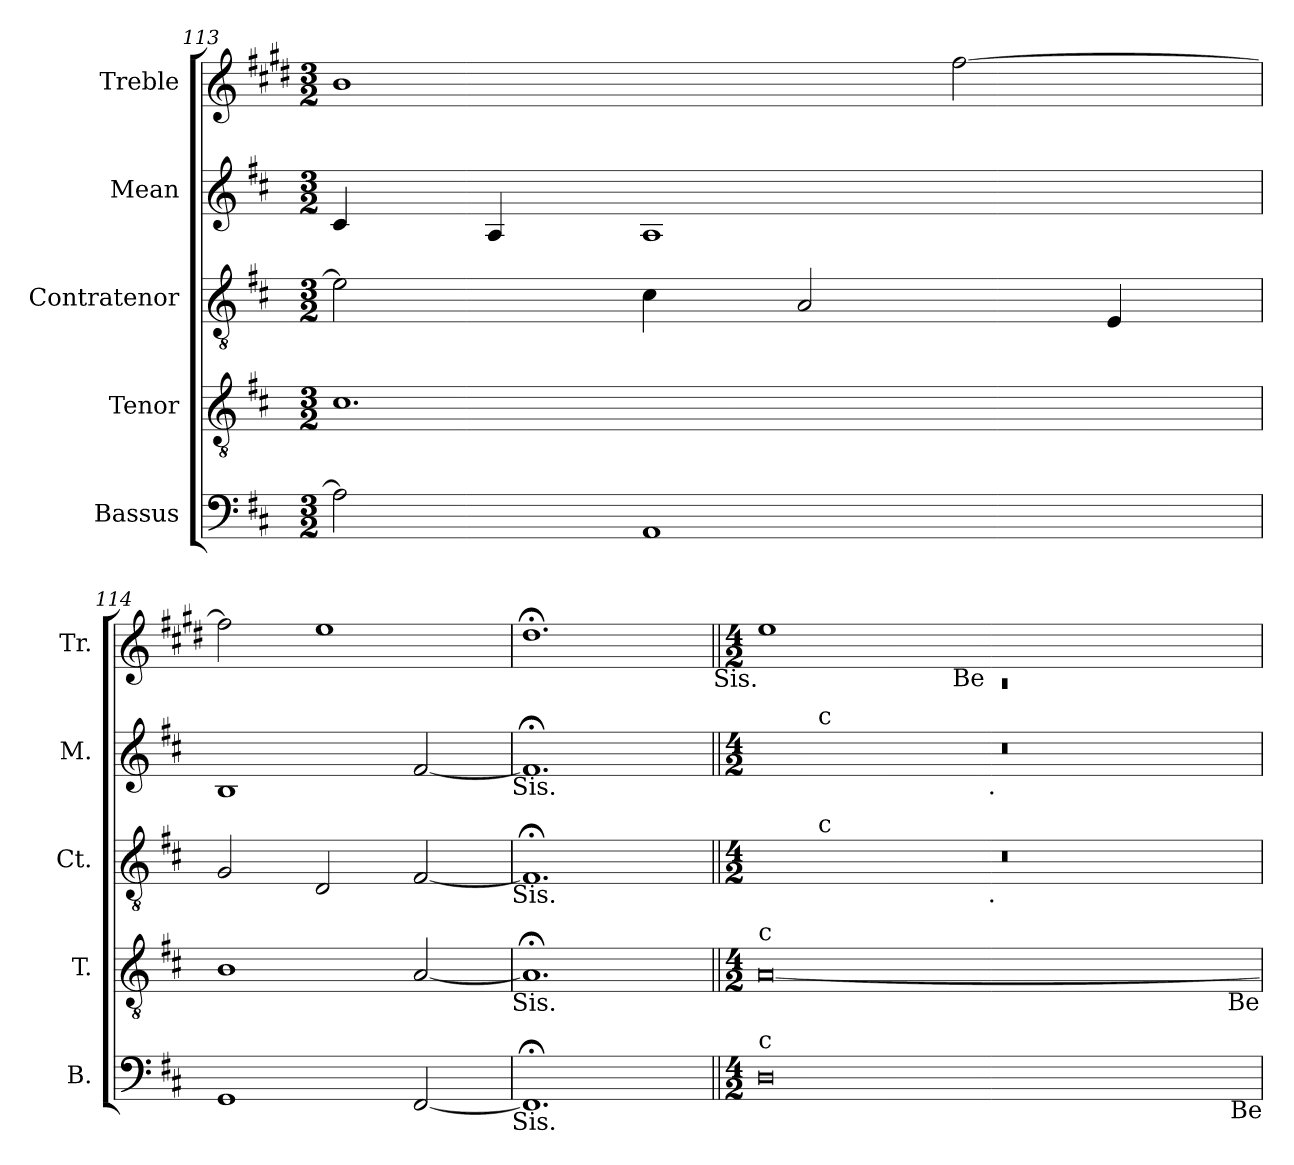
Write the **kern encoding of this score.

**kern	**kern	**kern	**kern	**kern
*part5	*part4	*part3	*part2	*part1
*staff5	*staff4	*staff3	*staff2	*staff1
*I"Bassus	*I"Tenor	*I"Contratenor	*I"Mean	*I"Treble
*I'B.	*I'T.	*I'Ct.	*I'M.	*I'Tr.
*clefF4	*clefGv2	*clefGv2	*clefG2	*clefG2
*ITrd7c12	*	*	*	*ITrd1c2
*k[f#c#]	*k[f#c#]	*k[f#c#]	*k[f#c#]	*k[f#c#]
*D:	*D:	*D:	*D:	*D:
*M3/2	*M3/2	*M3/2	*M3/2	*M3/2
=113	=113	=113	=113	=113
2AA\]	1.c#	2e\]	4c#/	1a
.	.	.	4A/	.
1AAA	.	4c#\	1A	.
.	.	2A/	.	.
.	.	.	.	[>2ee\
.	.	4E/	.	.
=114	=114	=114	=114	=114
1GGG	1B	2G/	1B	2ee\]
.	.	2D/	.	1dd
[<2FFF#/	[<2A/	[<2F#/	[<2f#/	.
!	!	!	!LO:TX:b:t=Sis.	!
!	!	!LO:TX:b:t=Sis.	!	!
!	!LO:TX:b:t=Sis.	!	!	!
!LO:TX:b:t=Sis.	!	!	!	!
=115	=115	=115	=115	=115
1.FFF#;]	1.A;]	1.F#;]	1.f#;]	1.cc#;<
!	!	!	!	!LO:TX:b:t=Sis.
!!LO:PB:g=z
=116||	=116||	=116||	=116||	=116||
*M4/2	*M4/2	*M4/2	*M4/2	*M4/2
*	*	*	*	*^
!	!LO:TX:a:t=c	!	!	!	!
!LO:TX:a:t=c	!	!	!	!	!
!	!	!	!	!	!LO:N:vis=1
*	*	*^	*^	*	*^
*	*	*	*^	*	*^	*	*	*
0DD	[<0A	0r	8ryy	1ryy	0r	8ryy	1ryy	0ryy	0rc	1dd
.	.	.	32ryy	.	.	32ryy	.	.	.	.
!	!	!	!	!	!	!LO:TX:a:t=c	!	!	!	!
!	!	!	!LO:TX:a:t=c	!	!	!	!	!	!	!
.	.	.	1ryy	.	.	1ryy	.	.	.	.
!	!	!	!	!	!	!	!	!	!	!LO:TX:b:t=Be
.	.	.	.	16.ryy	.	.	16.ryy	.	.	1ryy
!	!	!	!	!	!	!	!LO:TX:b:t=.	!	!	!
!	!	!	!	!LO:TX:b:t=.	!	!	!	!	!	!
.	.	.	.	2ryy	.	.	2ryy	.	.	.
.	.	.	2ryy	.	.	2ryy	.	.	.	.
.	.	.	.	4ryy	.	.	4ryy	.	.	.
.	.	.	4ryy	.	.	4ryy	.	.	.	.
.	.	.	.	8ryy	.	.	8ryy	.	.	.
.	.	.	16.ryy	.	.	16.ryy	.	.	.	.
.	.	.	.	32ryy	.	.	32ryy	.	.	.
!	!LO:TX:b:t=Be	!	!	!	!	!	!	!	!	!
!LO:TX:b:t=Be	!	!	!	!	!	!	!	!	!	!
*	*	*v	*v	*v	*	*	*	*v	*v	*v
*	*	*	*v	*v	*v	*
=	=	=	=	=
*-	*-	*-	*-	*-
